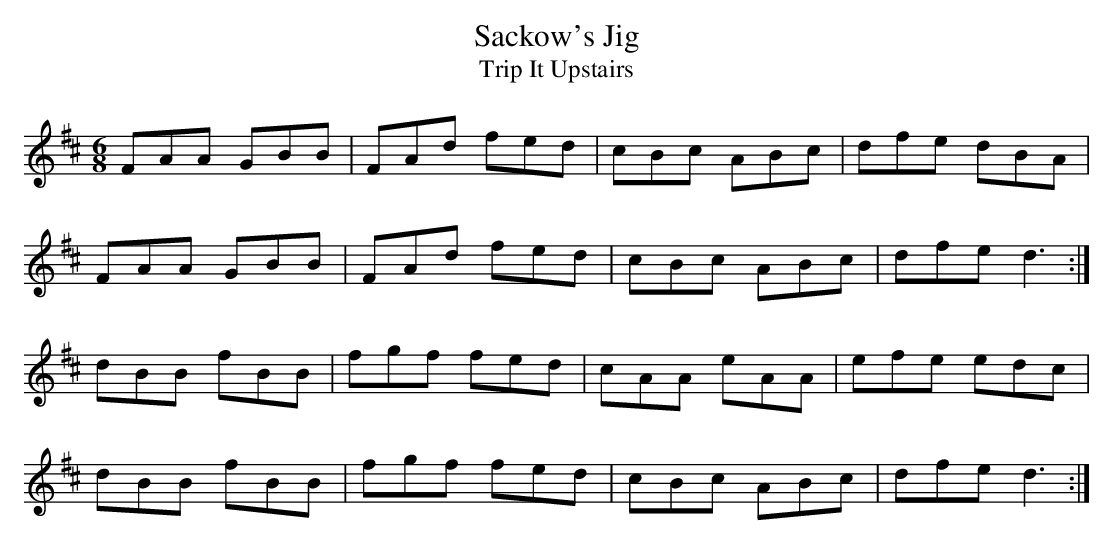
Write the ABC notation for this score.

X:1
T: Sackow's Jig
T: Trip It Upstairs
M: 6/8
L: 1/8
K: D
FAA GBB|FAd fed|cBc ABc|dfe dBA|
FAA GBB|FAd fed|cBc ABc|dfe d3 :|
dBB fBB|fgf fed|cAA eAA|efe edc|
dBB fBB|fgf fed|cBc ABc|dfe d3 :|
